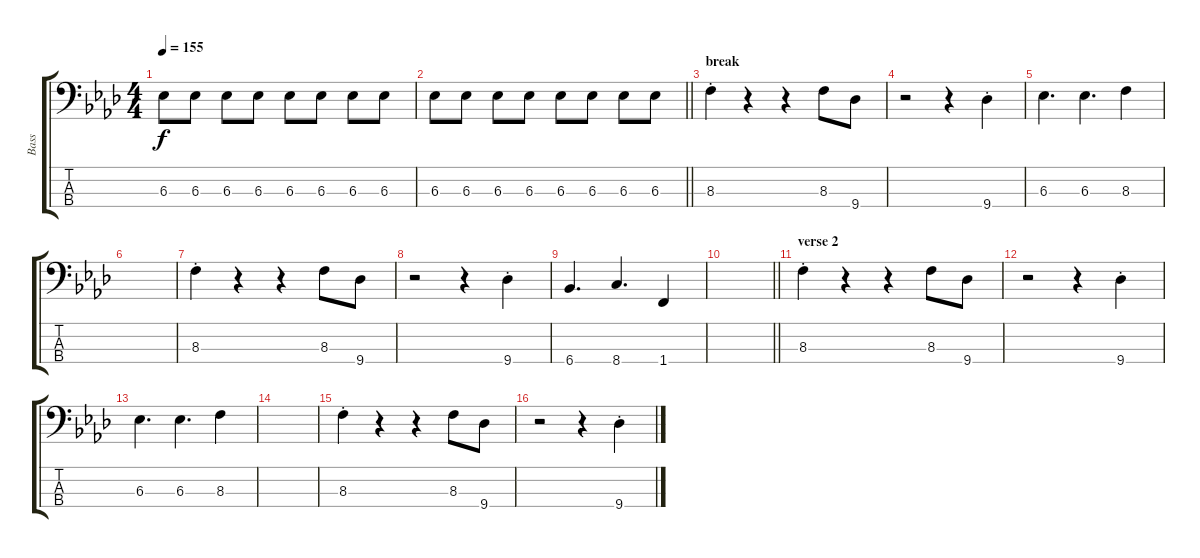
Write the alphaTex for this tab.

\track ("Bass" "Bass") {instrument electricbassfinger}
\staff {score tabs}
\tuning (G2 D2 A1 E1) {hide}
\ts (4 4)
\tempo 155
\clef f4
\ks fminor
6.3.8{dy f} 6.3.8 6.3.8 6.3.8 6.3.8 6.3.8 6.3.8 6.3.8 |
\barLineRight lightlight
6.3.8 6.3.8 6.3.8 6.3.8 6.3.8 6.3.8 6.3.8 6.3.8 |
\section ("" "break")
8.3{st}.4 r.4 r.4 8.3.8 9.4.8 |
r.2 r.4 9.4{st}.4 |
6.3.4{d} 6.3.4{d} 8.3.4 |
|
8.3{st}.4 r.4 r.4 8.3.8 9.4.8 |
r.2 r.4 9.4{st}.4 |
6.4.4{d} 8.4.4{d} 1.4.4 |
\barLineRight lightlight
|
\section ("" "verse 2")
8.3{st}.4 r.4 r.4 8.3.8 9.4.8 |
r.2 r.4 9.4{st}.4 |
6.3.4{d} 6.3.4{d} 8.3.4 |
|
8.3{st}.4 r.4 r.4 8.3.8 9.4.8 |
r.2 r.4 9.4{st}.4
